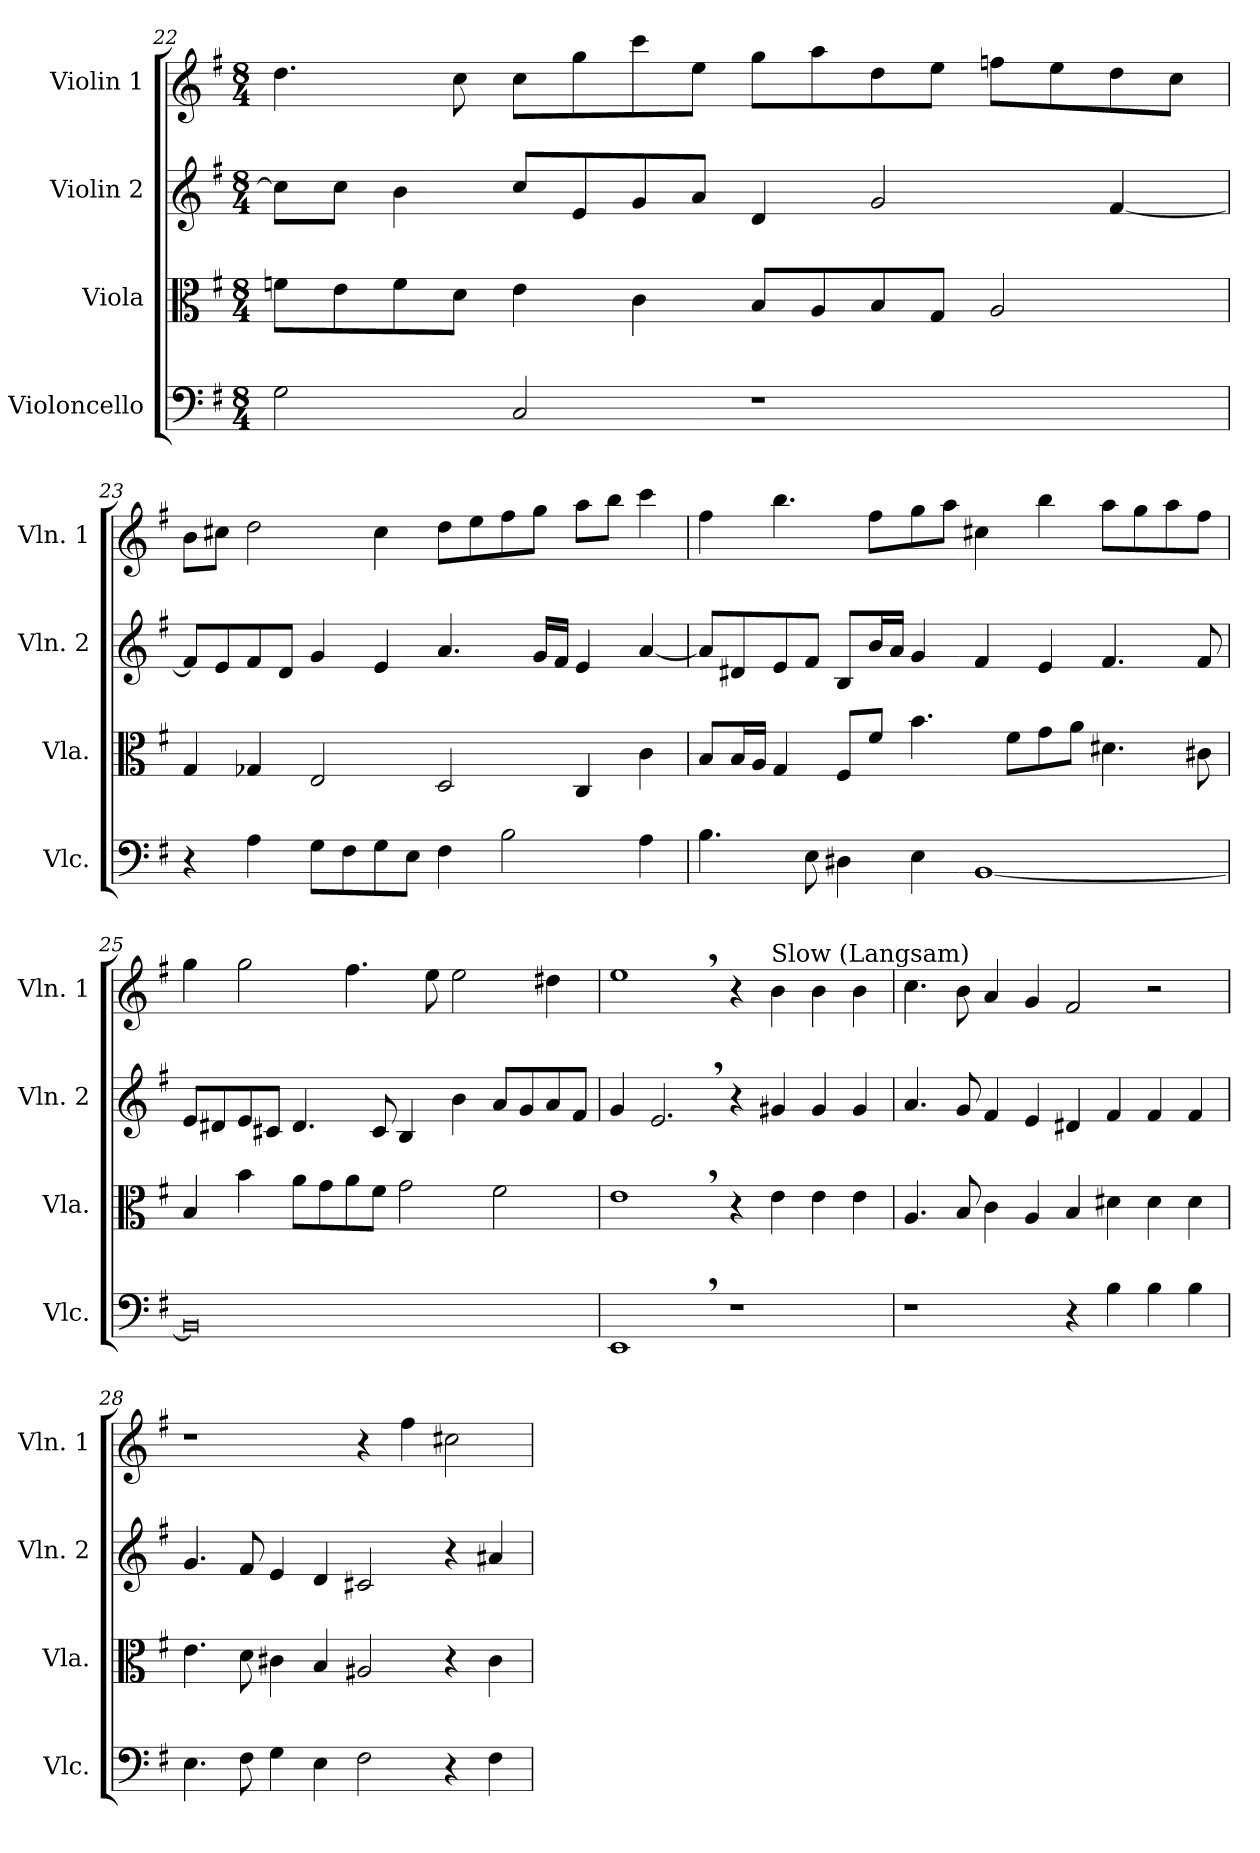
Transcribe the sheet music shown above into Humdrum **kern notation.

**kern	**kern	**kern	**kern
*part4	*part3	*part2	*part1
*staff4	*staff3	*staff2	*staff1
*I"Violoncello	*I"Viola	*I"Violin 2	*I"Violin 1
*I'Vlc.	*I'Vla.	*I'Vln. 2	*I'Vln. 1
!!LO:PB:g=z
*clefF4	*clefC3	*clefG2	*clefG2
*k[f#]	*k[f#]	*k[f#]	*k[f#]
*G:	*G:	*G:	*G:
*M8/4	*M8/4	*M8/4	*M8/4
=22	=22	=22	=22
2G\	8fn\L	8cc\L]	4.dd\
.	8e\	8cc\J	.
.	8f\	4b\	.
.	8d\J	.	8cc\
2C/	4e\	8cc/L	8cc\L
.	.	8e/	8gg\
.	4c\	8g/	8ccc\
.	.	8a/J	8ee\J
1r	8B/L	4d/	8gg\L
.	8A/	.	8aa\
.	8B/	2g/	8dd\
.	8G/J	.	8ee\J
.	2A/	.	8ffn\L
.	.	.	8ee\
.	.	[4f#/	8dd\
.	.	.	8cc\J
=23	=23	=23	=23
4r	4G/	8f#/L]	8b\L
.	.	8e/	8cc#X\J
4A\	4G-X/	8f#/	2dd\
.	.	8d/J	.
8G\L	2E/	4g/	.
8F#\	.	.	.
8G\	.	4e/	4cc#\
8E\J	.	.	.
4F#\	2D/	4.a/	8dd\L
.	.	.	8ee\
2B\	.	.	8ff#\
.	.	16g/LL	8gg\J
.	.	16f#/JJ	.
.	4C/	4e/	8aa\L
.	.	.	8bb\J
4A\	4c\	[4a/	4ccc\
=24	=24	=24	=24
4.B\	8B/L	8a/L]	4ff#\
.	16B/L	8d#X/	.
.	16A/JJ	.	.
.	4G/	8e/	4.bb\
8E\	.	8f#/J	.
4D#X\	8F#/L	8B/L	.
.	8f#/J	16b/L	8ff#\L
.	.	16a/JJ	.
4E\	4.b\	4g/	8gg\
.	.	.	8aa\J
[1BB	.	4f#/	4cc#X\
.	8f#\L	.	.
.	8g\	4e/	4bb\
.	8a\J	.	.
.	4.d#X\	4.f#/	8aa\L
.	.	.	8gg\
.	.	.	8aa\
.	8c#X\	8f#/	8ff#\J
!!LO:LB:g=z
=25	=25	=25	=25
0BB]	4B/	8e/L	4gg\
.	.	8d#X/	.
.	4b\	8e/	2gg\
.	.	8c#X/J	.
.	8a\L	4.d#/	.
.	8g\	.	.
.	8a\	.	4.ff#\
.	8f#\J	8c#/	.
.	2g\	4B/	.
.	.	.	8ee\
.	.	4b\	2ee\
.	2f#\	8a/L	.
.	.	8g/	.
.	.	8a/	4dd#X\
.	.	8f#/J	.
=26	=26	=26	=26
1EE,	1e,	4g/	1ee,
.	.	2.e,/	.
1r	4r	4r	4r
!	!	!	!LO:TX:a:t=Slow (Langsam)
.	4e\	4g#X/	4b\
.	4e\	4g#/	4b\
.	4e\	4g#/	4b\
=27	=27	=27	=27
1r	4.A/	4.a/	4.cc\
.	8B/	8g/	8b\
.	4c\	4f#/	4a/
.	4A/	4e/	4g/
4r	4B/	4d#X/	2f#/
4B\	4d#X\	4f#/	.
4B\	4d#\	4f#/	2r
4B\	4d#\	4f#/	.
=28	=28	=28	=28
4.E\	4.e\	4.g/	1r
8F#\	8d\	8f#/	.
4G\	4c#X\	4e/	.
4E\	4B/	4d/	.
2F#\	2A#X/	2c#X/	4r
.	.	.	4ff#\
4r	4r	4r	2cc#X\
4F#\	4c#\	4a#X/	.
=	=	=	=
*-	*-	*-	*-
